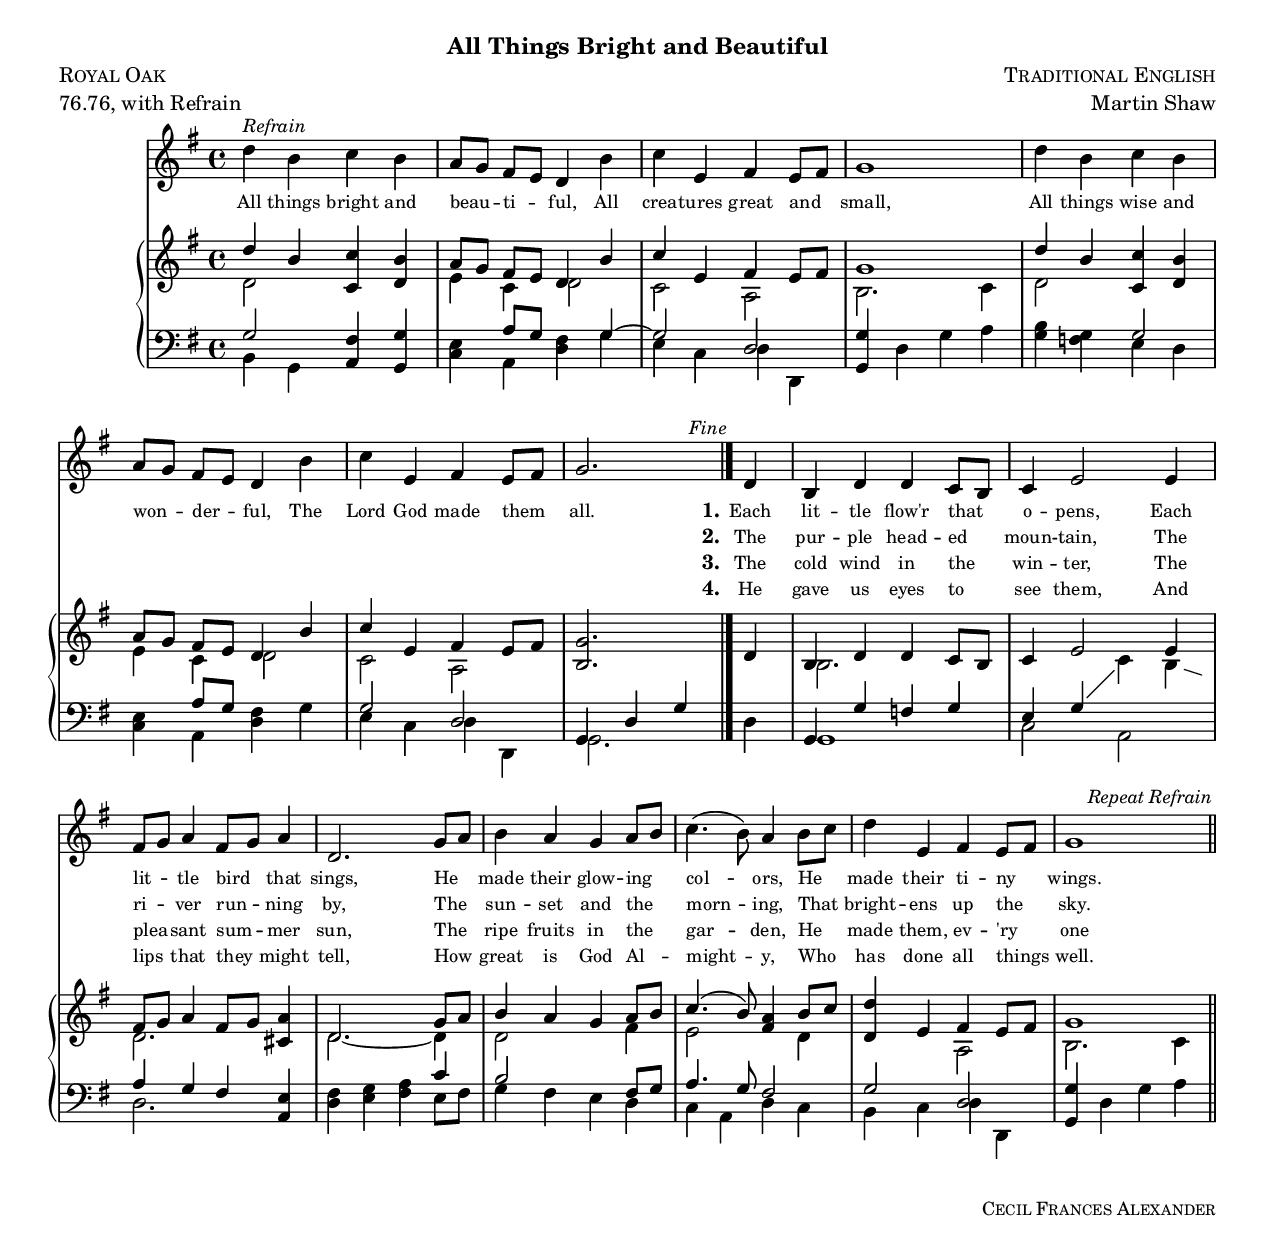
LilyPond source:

% Version: 1.1
% Last edit: March 24, 2006
% The music and words produced by this source code are believed
% to be in the public domain in the United States. The source
% code itself is covered by the Creative Commons Attribution-
% NonCommercial license, 
% http://creativecommons.org/licenses/by-nc/2.5/
% Attribution: Geoff Horton

% **** Note: This file produces "can't find context to switch to" warnings,
% **** but the output is fine (including the desired staff changes).

\version "2.8.0"
\include "english.ly"

#(set-default-paper-size "letter")
#(set-global-staff-size 18)

title = "All Things Bright and Beautiful"
poet = "Cecil Frances Alexander"
composer = "Traditional English"
meter = "76.76, with Refrain"
arranger = "Martin Shaw"
piece = "Royal Oak"

refrainWords = \lyricmode {
  All things bright and beau -- ti -- ful,
  All crea -- tures great and small,
  All things wise and won -- der -- ful,
  The Lord God made them all.
}

verseI= \lyricmode {
  \set stanza = "1."
  Each lit -- tle flow'r that o -- pens,
  Each lit -- tle bird that sings,
  He made their glow -- ing col -- ors,
  He made their ti -- ny wings.
}
 
verseII= \lyricmode {
  \set stanza = "2."
  The pur -- ple head -- ed moun -- tain,
  The ri -- ver run -- ning by,
  The sun -- set and the morn -- ing,
  That bright -- ens up the sky.
}
 
verseIII= \lyricmode {
  \set stanza = "3."
  The cold wind in the win -- ter,
  The plea -- sant sum -- mer sun,
  The ripe fruits in the gar -- den,
  He made them, ev -- 'ry one
}
 
verseIV= \lyricmode {
  \set stanza = "4."
  He gave us eyes to see them,
  And lips that they might tell,
  How great is God Al -- might -- y,
  Who has done all things well.
}
 
refrain = \relative c'' {
  \autoBeamOff
  d4-\tag #'voice ^\markup { \small \italic "Refrain" } b c b |
  a8[ g] fs[ e] d4 b' |
  c e, fs e8[ fs] |
  g1 |
  d'4 b c b |
  a8[ g] fs[ e] d4 b' |
  c e, fs e8[ fs] |
  g2.
  \once \override Score.RehearsalMark #'self-alignment-X = #right
  \once \override Score.RehearsalMark #'break-visibility = #begin-of-line-invisible
  \tag #'voice \mark \markup { \small \italic "Fine" } \bar "|."
}

verse = \relative c' {
  \autoBeamOff
  d4 \bar "|"
  b d d c8[ b] |
  c4 e2 e4 |
  fs8[ g] a4 fs8[ g] a4 |
  d,2. g8[ a] |
  b4 a g a8[ b] |
  c4.( b8) a4 b8[ c] |
  d4 e, fs e8[ fs] |
  g1
  \once \override Score.RehearsalMark #'self-alignment-X = #right
  \once \override Score.RehearsalMark #'break-visibility = #begin-of-line-invisible
  \mark \markup { \right-align \small \italic "Repeat Refrain" }  \bar "||"
}

alto = \relative c' {
  d2 c4 d |
  e c d2 |
  c a |
  b2. c4 |
  d2 c4 d |
  e c d2 |
  c2 a |
  b2. s4 |
  b2. s4 |
  s1 |
  d2. cs4 |
  d2. ~ d4 |
  d2 g4 fs |
  e2 fs4 d |
  d e a,2 |
  b2. \stemDown c4 \stemNeutral
}

staffVoice = \new Staff  {
  \time 4/4
  \key g \major
  \clef treble
  \relative c' {
    \context Voice = "melodyVoi" {
      \dynamicUp
      \refrain {
        \context Voice = "verse" {
          \verse
        }
      }
    }
  }
}

soprano = {
  \removeWithTag #'voice
  { \refrain \verse }
}

staffPiano = \new PianoStaff {
  <<
  \context Staff = "RH" {  % Right hand
    \clef treble
    \key g \major
    <<
    \set Staff.printPartCombineTexts = ##f
    \partcombine
    \soprano
    \alto
    >>
  }
  \context Staff = "LH" {  % Left hand
    \clef bass
    \key g \major
    \relative c {
    }
  }
  >>
}

tenor = \relative c' {
  \showStaffSwitch
  g2 fs4 g |
  e a8[ g] fs4 g~ |
  g2 d |
  g4 s2. |
  b4 g g2 |
  e4 a8[ g] fs4 g |
  g2 d |
  g,4 d' g \bar "|." s4 |
  g,4 g' f g |
  e g \change Staff = "RH" \stemDown c b |
  \change Staff = "LH" \stemUp a4 g fs e |
  fs g a c |
  b2 e,4 fs8[ g] |
  a4. g8 fs2 |
  g2 d |
  g4 s2. \bar "||"
}

bass = \relative c {
  b4 g a g |
  c a d g |
  e c d d, |
  g d' g a |
  g f e d |
  c a d g |
  e c d d, |
  g2. d'4 |
  g,1 |
  c2 a |
  d2. a4 |
  d e fs e8[ fs] |
  g4 fs e d |
  c a d c |
  b c d d, |
  g d' g a
}

\markup {
  \column {
    \fill-line { \large \bold \title } % title
    \fill-line { \caps \piece               % piece
	         \caps \composer      % composer
	  }
    \fill-line { \meter          % meter
	         \arranger           % arranger
	  }
  }
}

\score {
  <<
  \staffVoice
  \context Lyrics = "one" \lyricmode { \lyricsto "melodyVoi" \refrainWords }
  \context Lyrics = "one" \lyricmode  { \lyricsto "verse" \verseI }
  \context Lyrics = "lmelodyVoiLII" \lyricmode  { \lyricsto "verse" \verseII }
  \context Lyrics = "lmelodyVoiLIII" \lyricmode  { \lyricsto "verse" \verseIII }
  \context Lyrics = "lmelodyVoiLIV" \lyricmode  { \lyricsto "verse" \verseIV }
  \staffPiano {
    \context Staff = "LH" {
      \set Staff.printPartCombineTexts = ##f
      \partcombine
      \tenor
      \bass
    }
  }
  >>
  \layout  {
    \context {
      \Score
      \remove "Bar_number_engraver"
    }
    \context {
      \Lyrics
      \override LyricSpace #'minimum-distance = #0.6
      \override LyricText #'font-size = #-1
      \override VerticalAxisGroup #'minimum-Y-extent = #'(-1 . 1)
    }
    \context {
      \Staff
      \override VerticalAxisGroup #'minimum-Y-extent = #'(-3 . 3)
    }
  }
}

\markup {
  \fill-line {
    " "
    \column {
      \small \caps \poet % poet
    }
  }
}

\paper {
  ragged-bottom = ##t
  top-margin = 0.25\in
  bottom-margin = 0.25\in
}

%{
  Change log:
  3-24-06 Convert to 2.8, current formatting
%}